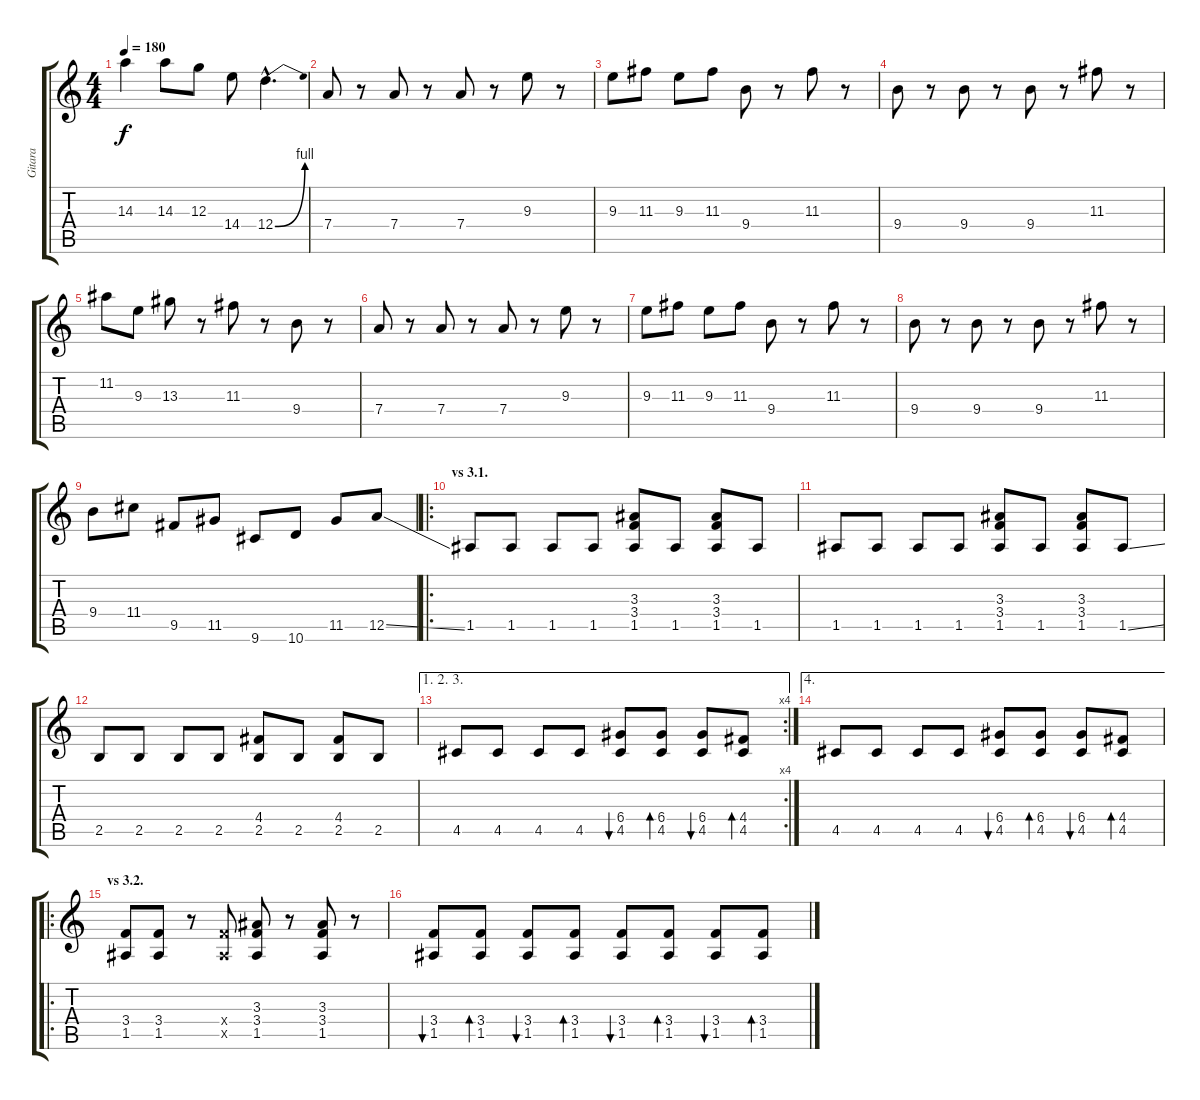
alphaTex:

\track ("Gitara" "Gitara") {instrument distortionguitar}
\staff {score tabs}
\tuning (E4 B3 G3 D3 A2 E2) {hide}
\ts (4 4)
\tempo 180
\clef g2
\ks c
14.3{t}.4{dy f} 14.3.8 12.3.8 14.4.8 12.4{be (bend 0 0 60 4) hac}.4{d} |
7.4.8 r.8 7.4.8 r.8 7.4.8 r.8 9.3.8 r.8 |
9.3.8 11.3.8 9.3.8 11.3.8 9.4.8 r.8 11.3.8 r.8 |
9.4.8 r.8 9.4.8 r.8 9.4.8 r.8 11.3.8 r.8 |
11.2.8 9.3.8 13.3.8 r.8 11.3.8 r.8 9.4.8 r.8 |
7.4.8 r.8 7.4.8 r.8 7.4.8 r.8 9.3.8 r.8 |
9.3.8 11.3.8 9.3.8 11.3.8 9.4.8 r.8 11.3.8 r.8 |
9.4.8 r.8 9.4.8 r.8 9.4.8 r.8 11.3.8 r.8 |
9.4.8 11.4.8 9.5.8 11.5.8 9.6.8 10.6.8 11.5.8 12.5{ss}.8 |
\ro
\section ("" "vs 3.1.")
1.5.8 1.5.8 1.5.8 1.5.8 (3.3 3.4 1.5).8 1.5.8 (3.3 3.4 1.5).8 1.5.8 |
1.5.8 1.5.8 1.5.8 1.5.8 (3.3 3.4 1.5).8 1.5.8 (3.3 3.4 1.5).8 1.5{ss}.8 |
2.5.8 2.5.8 2.5.8 2.5.8 (4.4 2.5).8 2.5.8 (4.4 2.5).8 2.5.8 |
\ae (1 2 3)
\rc 4
4.5.8 4.5.8 4.5.8 4.5.8 (6.4 4.5).8{bu 240} (6.4 4.5).8{bd 240} (6.4 4.5).8{bu 240} (4.4 4.5).8{bd 240} |
\ae 4
4.5.8 4.5.8 4.5.8 4.5.8 (6.4 4.5).8{bu 240} (6.4 4.5).8{bd 240} (6.4 4.5).8{bu 240} (4.4 4.5).8{bd 240} |
\ro
\section ("" "vs 3.2.")
(3.4 1.5).8 (3.4 1.5).8 r.8 (3.4{x} 1.5{x}).8 (3.3 3.4 1.5).8 r.8 (3.3 3.4 1.5).8 r.8 |
(3.4 1.5).8{bu 480} (3.4 1.5).8{bd 480} (3.4 1.5).8{bu 480} (3.4 1.5).8{bd 480} (3.4 1.5).8{bu 480} (3.4 1.5).8{bd 480} (3.4 1.5).8{bu 480} (3.4 1.5).8{bd 480}
